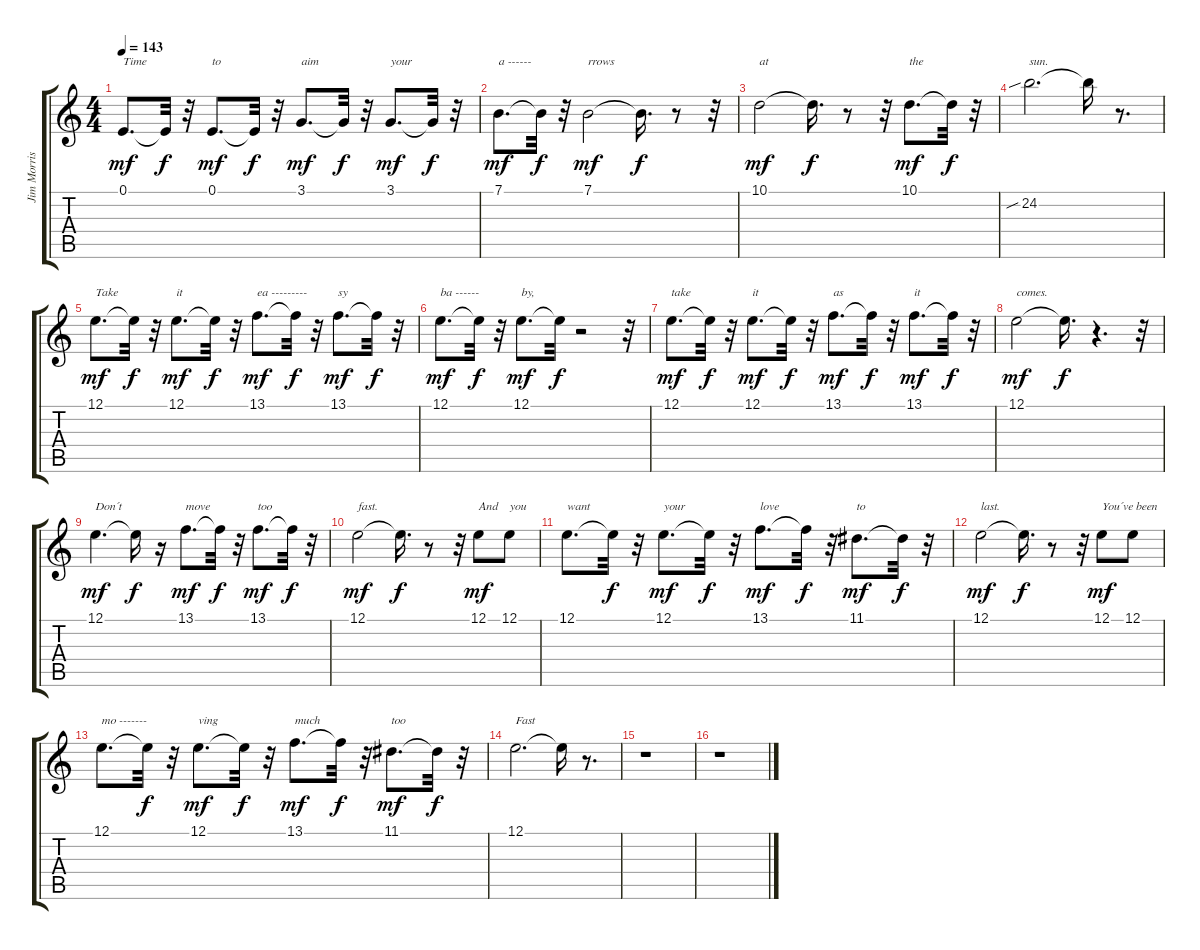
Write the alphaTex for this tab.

\track ("Jim Morrison" "Jim Morris") {instrument flute}
\staff {score tabs}
\tuning (E4 B3 G3 D3 A2 E2) {hide}
\ts (4 4)
\tempo 143
\clef g2
\ks c
0.1.8{d txt "Time" dy mf} 0.1{t}.32{dy f} r.32 0.1.8{d txt "to" dy mf} 0.1{t}.32{dy f} r.32 3.1.8{d txt "aim" dy mf} 3.1{t}.32{dy f} r.32 3.1.8{d txt "your" dy mf} 3.1{t}.32{dy f} r.32 |
7.1.8{d txt "a ------" dy mf} 7.1{t}.32{dy f} r.32 7.1.2{txt "rrows" dy mf} 7.1{t}.16{d dy f} r.8 r.32 |
10.1.2{txt "at" dy mf} 10.1{t}.16{d dy f} r.8 r.32 10.1.8{d txt "the" dy mf} 10.1{t}.32{dy f} r.32 |
24.2{sib}.2{d txt "sun."} 24.2{t}.16 r.8{d} |
12.1.8{d txt "Take" dy mf} 12.1{t}.32{dy f} r.32 12.1.8{d txt "it" dy mf} 12.1{t}.32{dy f} r.32 13.1.8{d txt "ea ---------" dy mf} 13.1{t}.32{dy f} r.32 13.1.8{d txt "sy" dy mf} 13.1{t}.32{dy f} r.32 |
12.1.8{d txt "ba ------" dy mf} 12.1{t}.32{dy f} r.32 12.1.8{d txt "by," dy mf} 12.1{t}.32{dy f} r.2 r.32 |
12.1.8{d txt "take" dy mf} 12.1{t}.32{dy f} r.32 12.1.8{d txt "it" dy mf} 12.1{t}.32{dy f} r.32 13.1.8{d txt "as" dy mf} 13.1{t}.32{dy f} r.32 13.1.8{d txt "it" dy mf} 13.1{t}.32{dy f} r.32 |
12.1.2{txt "comes." dy mf} 12.1{t}.16{d dy f} r.4{d} r.32 |
12.1.4{d txt "Don´t" dy mf} 12.1{t}.16{dy f} r.16 13.1.8{d txt "move" dy mf} 13.1{t}.32{dy f} r.32 13.1.8{d txt "too" dy mf} 13.1{t}.32{dy f} r.32 |
12.1.2{txt "fast." dy mf} 12.1{t}.16{d dy f} r.8 r.32 12.1.8{txt "And" dy mf} 12.1.8{txt "you"} |
12.1.8{d txt "want"} 12.1{t}.32{dy f} r.32 12.1.8{d txt "your" dy mf} 12.1{t}.32{dy f} r.32 13.1.8{d txt "love" dy mf} 13.1{t}.32{dy f} r.32 11.1.8{d txt "to" dy mf} 11.1{t}.32{dy f} r.32 |
12.1.2{txt "last." dy mf} 12.1{t}.16{d dy f} r.8 r.32 12.1.8{txt "You´ve been" dy mf} 12.1.8 |
12.1.8{d txt "mo -------"} 12.1{t}.32{dy f} r.32 12.1.8{d txt "ving" dy mf} 12.1{t}.32{dy f} r.32 13.1.8{d txt "much" dy mf} 13.1{t}.32{dy f} r.32 11.1.8{d txt "too" dy mf} 11.1{t}.32{dy f} r.32 |
12.1.2{d txt "Fast"} 12.1{t}.16 r.8{d} |
r.1 |
r.1
